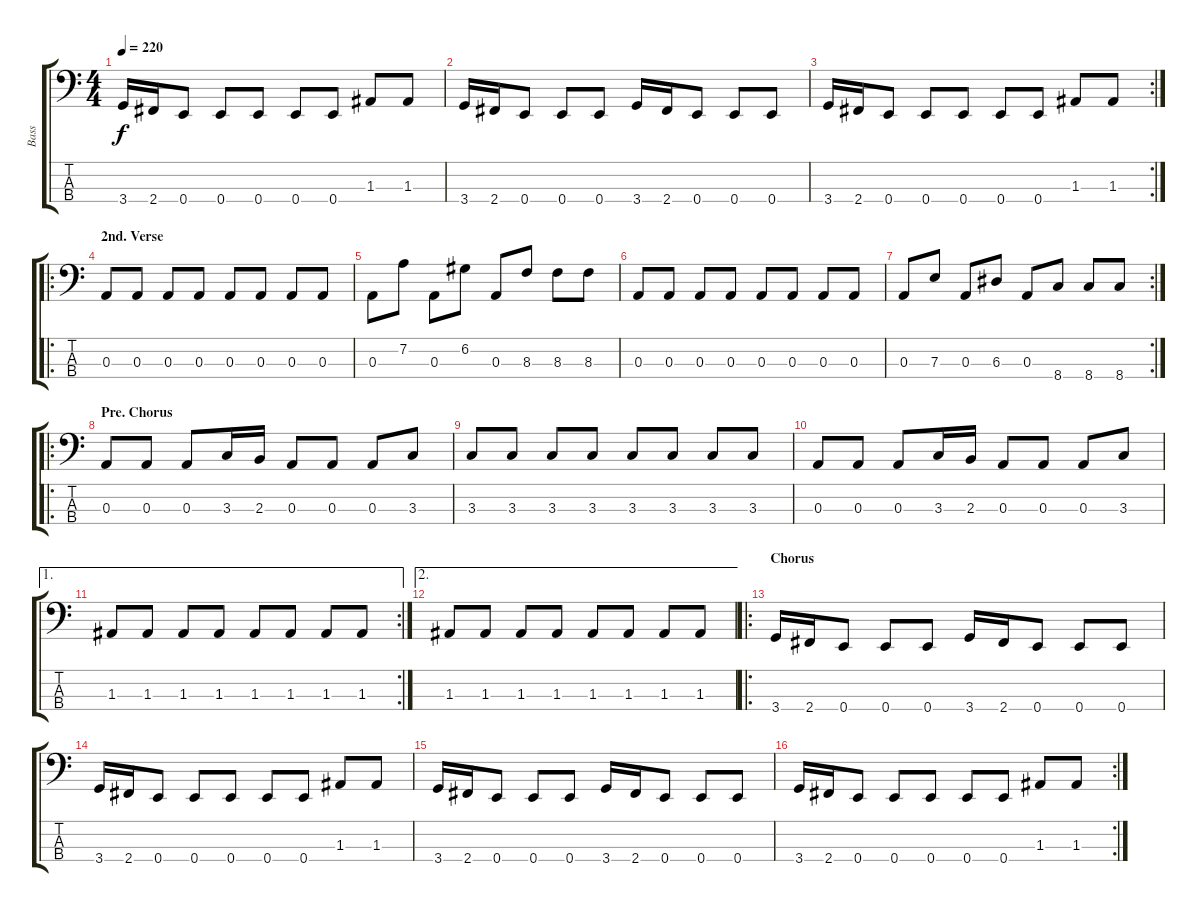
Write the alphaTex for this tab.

\track ("Bass" "Bass") {instrument electricbassfinger}
\staff {score tabs}
\tuning (G2 D2 A1 E1) {hide}
\ts (4 4)
\tempo 220
\clef f4
\ks c
3.4.16{dy f} 2.4.16 0.4.8 0.4.8 0.4.8 0.4.8 0.4.8 1.3.8 1.3.8 |
3.4.16 2.4.16 0.4.8 0.4.8 0.4.8 3.4.16 2.4.16 0.4.8 0.4.8 0.4.8 |
\rc 2
3.4.16 2.4.16 0.4.8 0.4.8 0.4.8 0.4.8 0.4.8 1.3.8 1.3.8 |
\ro
\section ("" "2nd. Verse")
0.3.8 0.3.8 0.3.8 0.3.8 0.3.8 0.3.8 0.3.8 0.3.8 |
0.3.8 7.2.8 0.3.8 6.2.8 0.3.8 8.3.8 8.3.8 8.3.8 |
0.3.8 0.3.8 0.3.8 0.3.8 0.3.8 0.3.8 0.3.8 0.3.8 |
\rc 2
0.3.8 7.3.8 0.3.8 6.3.8 0.3.8 8.4.8 8.4.8 8.4.8 |
\ro
\section ("" "Pre. Chorus")
0.3.8 0.3.8 0.3.8 3.3.16 2.3.16 0.3.8 0.3.8 0.3.8 3.3.8 |
3.3.8 3.3.8 3.3.8 3.3.8 3.3.8 3.3.8 3.3.8 3.3.8 |
0.3.8 0.3.8 0.3.8 3.3.16 2.3.16 0.3.8 0.3.8 0.3.8 3.3.8 |
\ae 1
\rc 2
1.3.8 1.3.8 1.3.8 1.3.8 1.3.8 1.3.8 1.3.8 1.3.8 |
\ae 2
1.3.8 1.3.8 1.3.8 1.3.8 1.3.8 1.3.8 1.3.8 1.3.8 |
\ro
\section ("" "Chorus")
3.4.16 2.4.16 0.4.8 0.4.8 0.4.8 3.4.16 2.4.16 0.4.8 0.4.8 0.4.8 |
3.4.16 2.4.16 0.4.8 0.4.8 0.4.8 0.4.8 0.4.8 1.3.8 1.3.8 |
3.4.16 2.4.16 0.4.8 0.4.8 0.4.8 3.4.16 2.4.16 0.4.8 0.4.8 0.4.8 |
\rc 2
3.4.16 2.4.16 0.4.8 0.4.8 0.4.8 0.4.8 0.4.8 1.3.8 1.3.8
